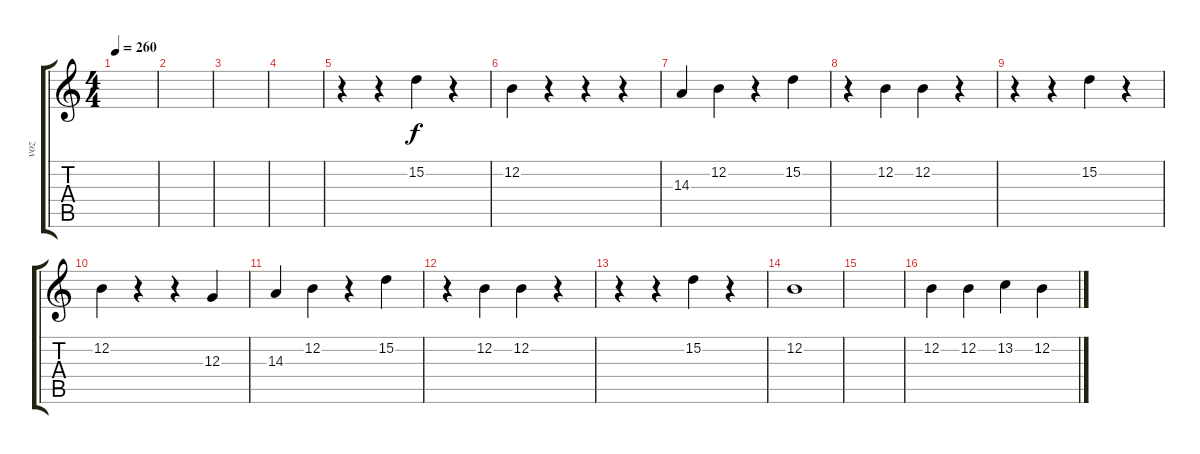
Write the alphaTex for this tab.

\track ("voz" "voz") {instrument lead2sawtooth}
\staff {score tabs}
\tuning (E4 B3 G3 D3 A2 E2) {hide}
\ts (4 4)
\tempo 260
\clef g2
\ks c
|
|
|
|
r.4 r.4 15.2.4 r.4 |
12.2.4 r.4 r.4 r.4 |
14.3.4 12.2.4 r.4 15.2.4 |
r.4 12.2.4 12.2.4 r.4 |
r.4 r.4 15.2.4 r.4 |
12.2.4 r.4 r.4 12.3.4 |
14.3.4 12.2.4 r.4 15.2.4 |
r.4 12.2.4 12.2.4 r.4 |
r.4 r.4 15.2.4 r.4 |
12.2.1 |
|
12.2.4 12.2.4 13.2.4 12.2.4
